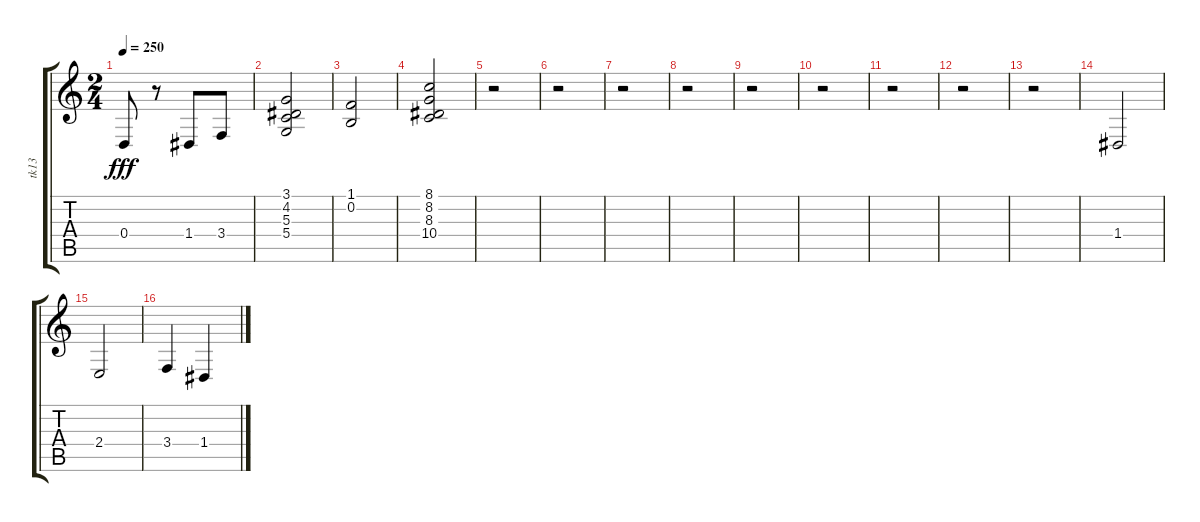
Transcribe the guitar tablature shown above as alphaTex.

\track ("tk13" "tk13") {instrument stringensemble1}
\staff {score tabs}
\tuning (E4 B3 G3 D3 A2 E2) {hide}
\ts (2 4)
\tempo 250
\clef g2
\ks c
0.4.8{dy fff} r.8 1.4.8 3.4.8 |
(3.1 4.2 5.3 5.4).2 |
(1.1 0.2).2 |
(8.1 8.2 8.3 10.4).2 |
r.2 |
r.2 |
r.2 |
r.2 |
r.2 |
r.2 |
r.2 |
r.2 |
r.2 |
1.4.2 |
2.4.2 |
3.4.4 1.4.4
